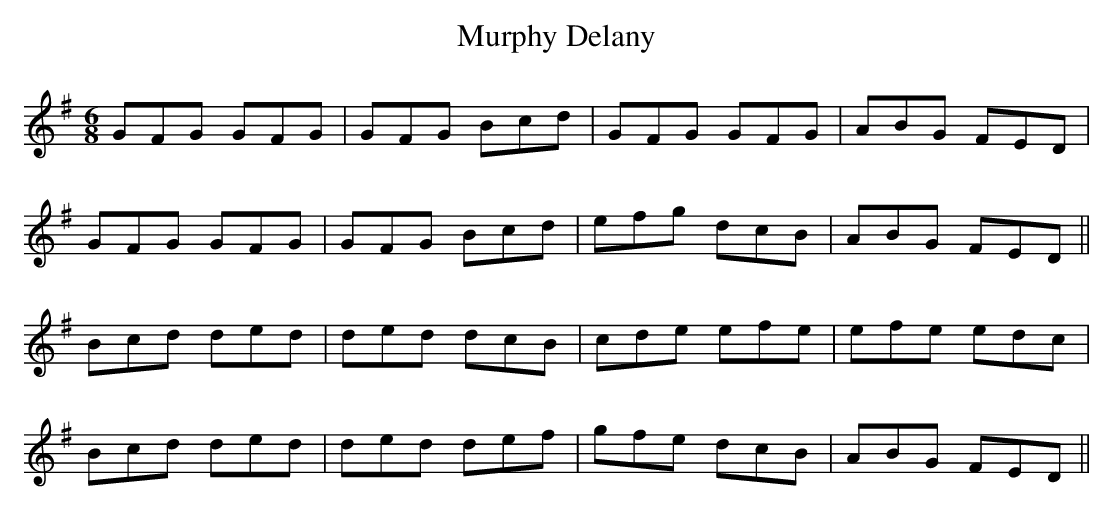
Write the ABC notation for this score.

X:1
T: Murphy Delany
M: 6/8
L: 1/8
K: Gmaj
GFG GFG|GFG Bcd|GFG GFG|ABG FED|
GFG GFG|GFG Bcd|efg dcB|ABG FED||
Bcd ded|ded dcB|cde efe|efe edc|
Bcd ded|ded def|gfe dcB|ABG FED||
